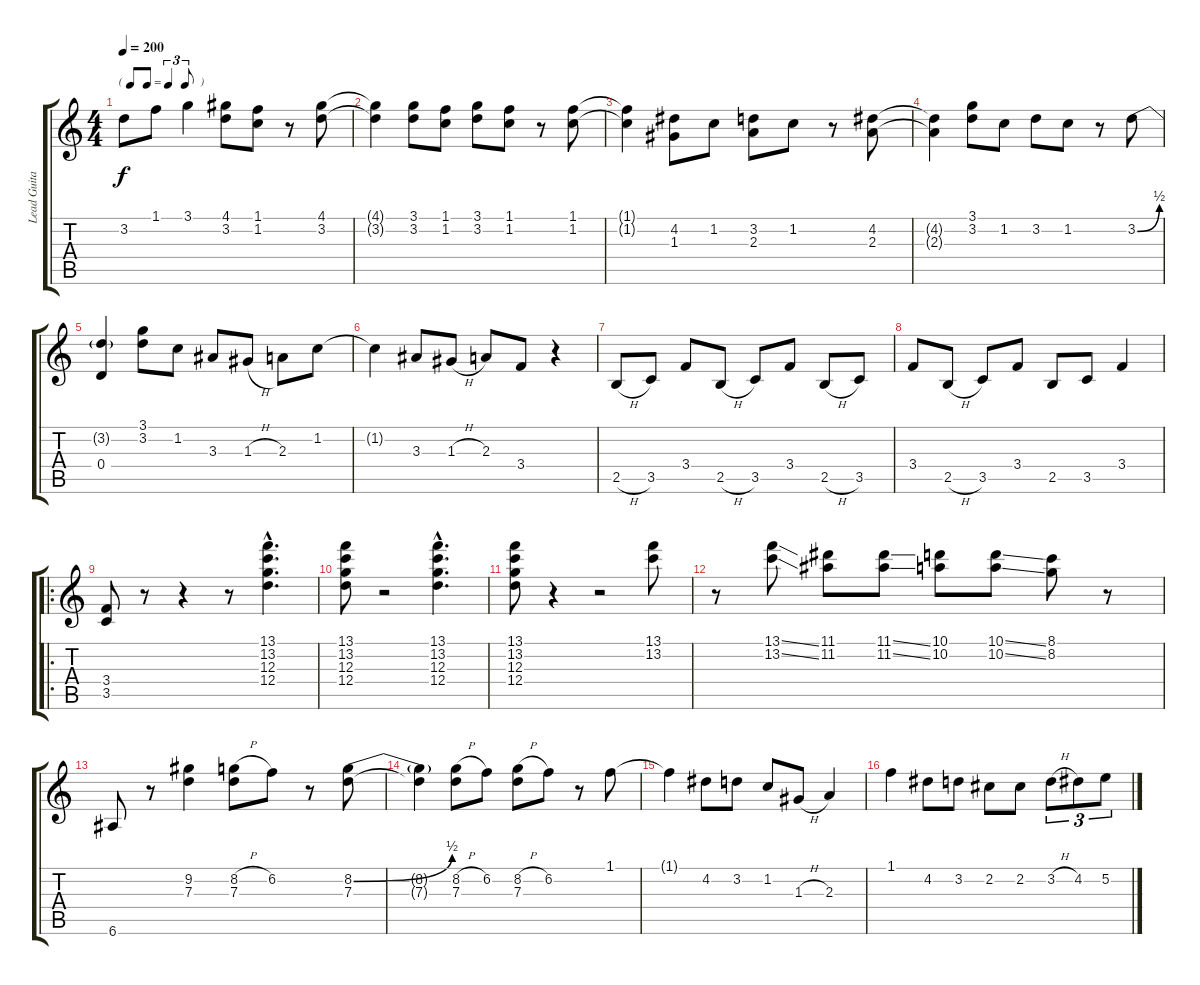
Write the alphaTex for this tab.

\track ("Lead Guitar" "Lead Guita") {instrument electricguitarjazz}
\staff {score tabs}
\tuning (E4 B3 G3 D3 A2 E2) {hide}
\ts (4 4)
\tf triplet8th
\tempo 200
\clef g2
\ks c
3.2.8{dy f} 1.1.8 3.1.4 (4.1 3.2).8 (1.1 1.2).8 r.8 (4.1 3.2).8 |
(4.1{t} 3.2{t}).4 (3.1 3.2).8 (1.1 1.2).8 (3.1 3.2).8 (1.1 1.2).8 r.8 (1.1 1.2).8 |
(1.1{t} 1.2{t}).4 (4.2 1.3).8 1.2.8 (3.2 2.3).8 1.2.8 r.8 (4.2 2.3).8 |
(4.2{t} 2.3{t}).4 (3.1 3.2).8 1.2.8 3.2.8 1.2.8 r.8 3.2{be (bend 0 0 60 2)}.8 |
(3.2{t} 0.4).4 (3.1 3.2).8 1.2.8 3.3.8 1.3{h}.8 2.3.8 1.2.8 |
1.2{t}.4 3.3.8 1.3{h}.8 2.3.8 3.4.8 r.4 |
2.5{h}.8 3.5.8 3.4.8 2.5{h}.8 3.5.8 3.4.8 2.5{h}.8 3.5.8 |
3.4.8 2.5{h}.8 3.5.8 3.4.8 2.5.8 3.5.8 3.4.4 |
\ro
(3.4 3.5).8 r.8 r.4 r.8 (13.1{hac} 13.2{hac} 12.3{hac} 12.4{hac}).4{d} |
(13.1 13.2 12.3 12.4).8 r.2 (13.1{hac} 13.2{hac} 12.3{hac} 12.4{hac}).4{d} |
(13.1 13.2 12.3 12.4).8 r.4 r.2 (13.1 13.2).8 |
r.8 (13.1{ss} 13.2{ss}).8 (11.1 11.2).8 (11.1{ss} 11.2{ss}).8 (10.1 10.2).8 (10.1{ss} 10.2{ss}).8 (8.1 8.2).8 r.8 |
6.6.8 r.8 (9.2 7.3).4 (8.2{h} 7.3).8 6.2.8 r.8 (8.2{be (bend 0 0 60 2)} 7.3).8 |
(8.2{t} 7.3{t}).4 (8.2{h} 7.3).8 6.2.8 (8.2{h} 7.3).8 6.2.8 r.8 1.1.8 |
1.1{t}.4 4.2.8 3.2.8 1.2.8 1.3{h}.8 2.3.4 |
1.1.4 4.2.8 3.2.8 2.2.8 2.2.8 3.2{h}.8{tu (3 2)} 4.2.8{tu (3 2)} 5.2.8{tu (3 2)}
